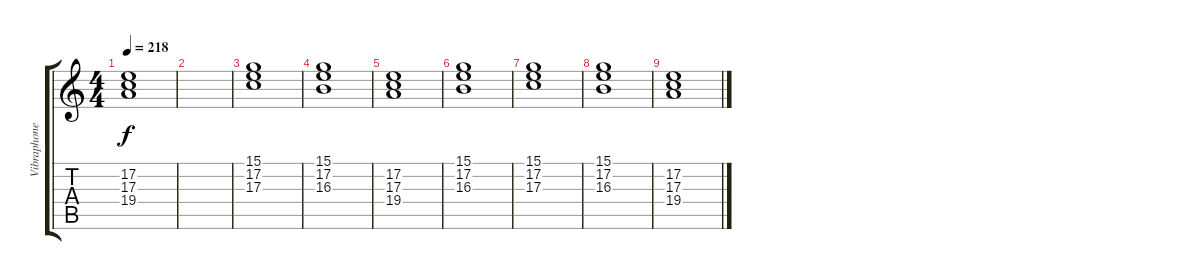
\track ("Vibraphone" "Vibraphone") {instrument vibraphone}
\staff {score tabs}
\tuning (E4 B3 G3 D3 A2 E2) {hide}
\ts (4 4)
\tempo 218
\clef g2
\ks c
(17.2 17.3 19.4).1{dy f} |
|
(15.1 17.2 17.3).1 |
(15.1 17.2 16.3).1 |
(17.2 17.3 19.4).1 |
(15.1 17.2 16.3).1 |
(15.1 17.2 17.3).1 |
(15.1 17.2 16.3).1 |
(17.2 17.3 19.4).1
